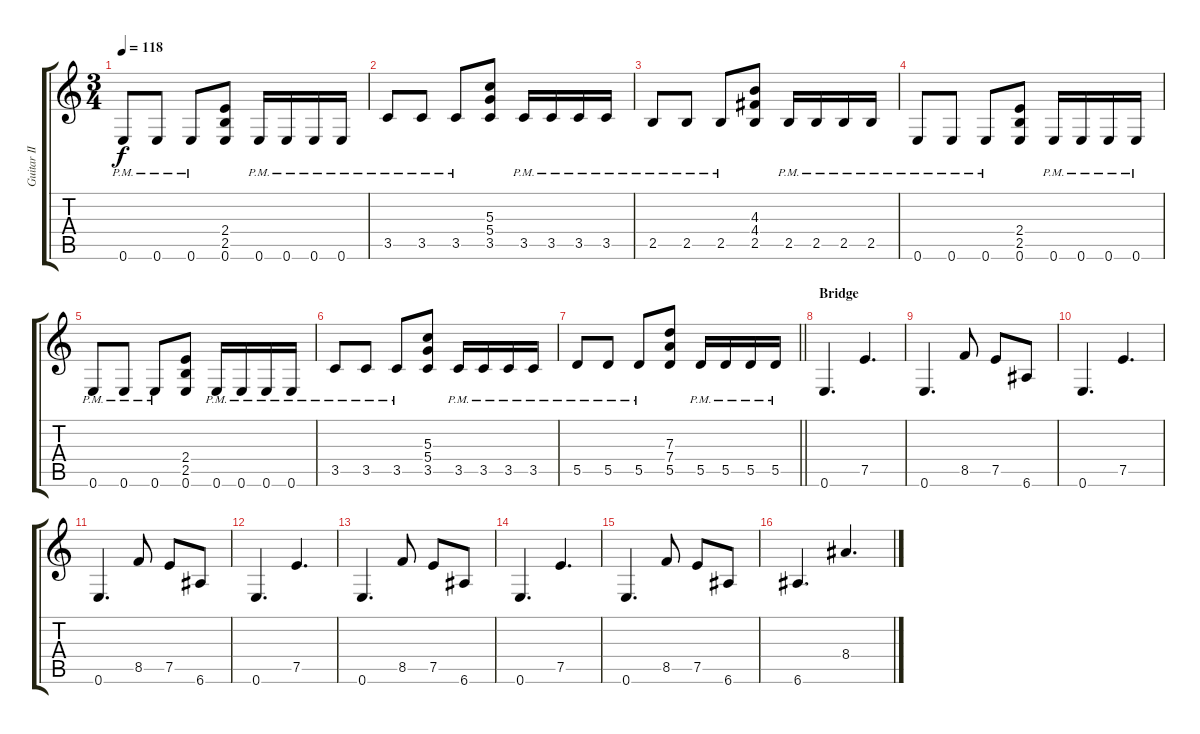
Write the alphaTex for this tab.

\track ("Guitar II" "Guitar II") {instrument overdrivenguitar}
\staff {score tabs}
\tuning (E4 B3 G3 D3 A2 E2) {hide}
\ts (3 4)
\tempo 118
\clef g2
\ks c
0.6{pm}.8{dy f} 0.6{pm}.8 0.6{pm}.8 (2.4 2.5 0.6).8 0.6{pm}.16 0.6{pm}.16 0.6{pm}.16 0.6{pm}.16 |
3.5{pm}.8 3.5{pm}.8 3.5{pm}.8 (5.3 5.4 3.5).8 3.5{pm}.16 3.5{pm}.16 3.5{pm}.16 3.5{pm}.16 |
2.5{pm}.8 2.5{pm}.8 2.5{pm}.8 (4.3 4.4 2.5).8 2.5{pm}.16 2.5{pm}.16 2.5{pm}.16 2.5{pm}.16 |
0.6{pm}.8 0.6{pm}.8 0.6{pm}.8 (2.4 2.5 0.6).8 0.6{pm}.16 0.6{pm}.16 0.6{pm}.16 0.6{pm}.16 |
0.6{pm}.8 0.6{pm}.8 0.6{pm}.8 (2.4 2.5 0.6).8 0.6{pm}.16 0.6{pm}.16 0.6{pm}.16 0.6{pm}.16 |
3.5{pm}.8 3.5{pm}.8 3.5{pm}.8 (5.3 5.4 3.5).8 3.5{pm}.16 3.5{pm}.16 3.5{pm}.16 3.5{pm}.16 |
\barLineRight lightlight
5.5{pm}.8 5.5{pm}.8 5.5{pm}.8 (7.3 7.4 5.5).8 5.5{pm}.16 5.5{pm}.16 5.5{pm}.16 5.5{pm}.16 |
\section ("" "Bridge")
0.6.4{d} 7.5.4{d} |
0.6.4{d} 8.5.8 7.5.8 6.6.8 |
0.6.4{d} 7.5.4{d} |
0.6.4{d} 8.5.8 7.5.8 6.6.8 |
0.6.4{d} 7.5.4{d} |
0.6.4{d} 8.5.8 7.5.8 6.6.8 |
0.6.4{d} 7.5.4{d} |
0.6.4{d} 8.5.8 7.5.8 6.6.8 |
6.6.4{d} 8.4.4{d}
